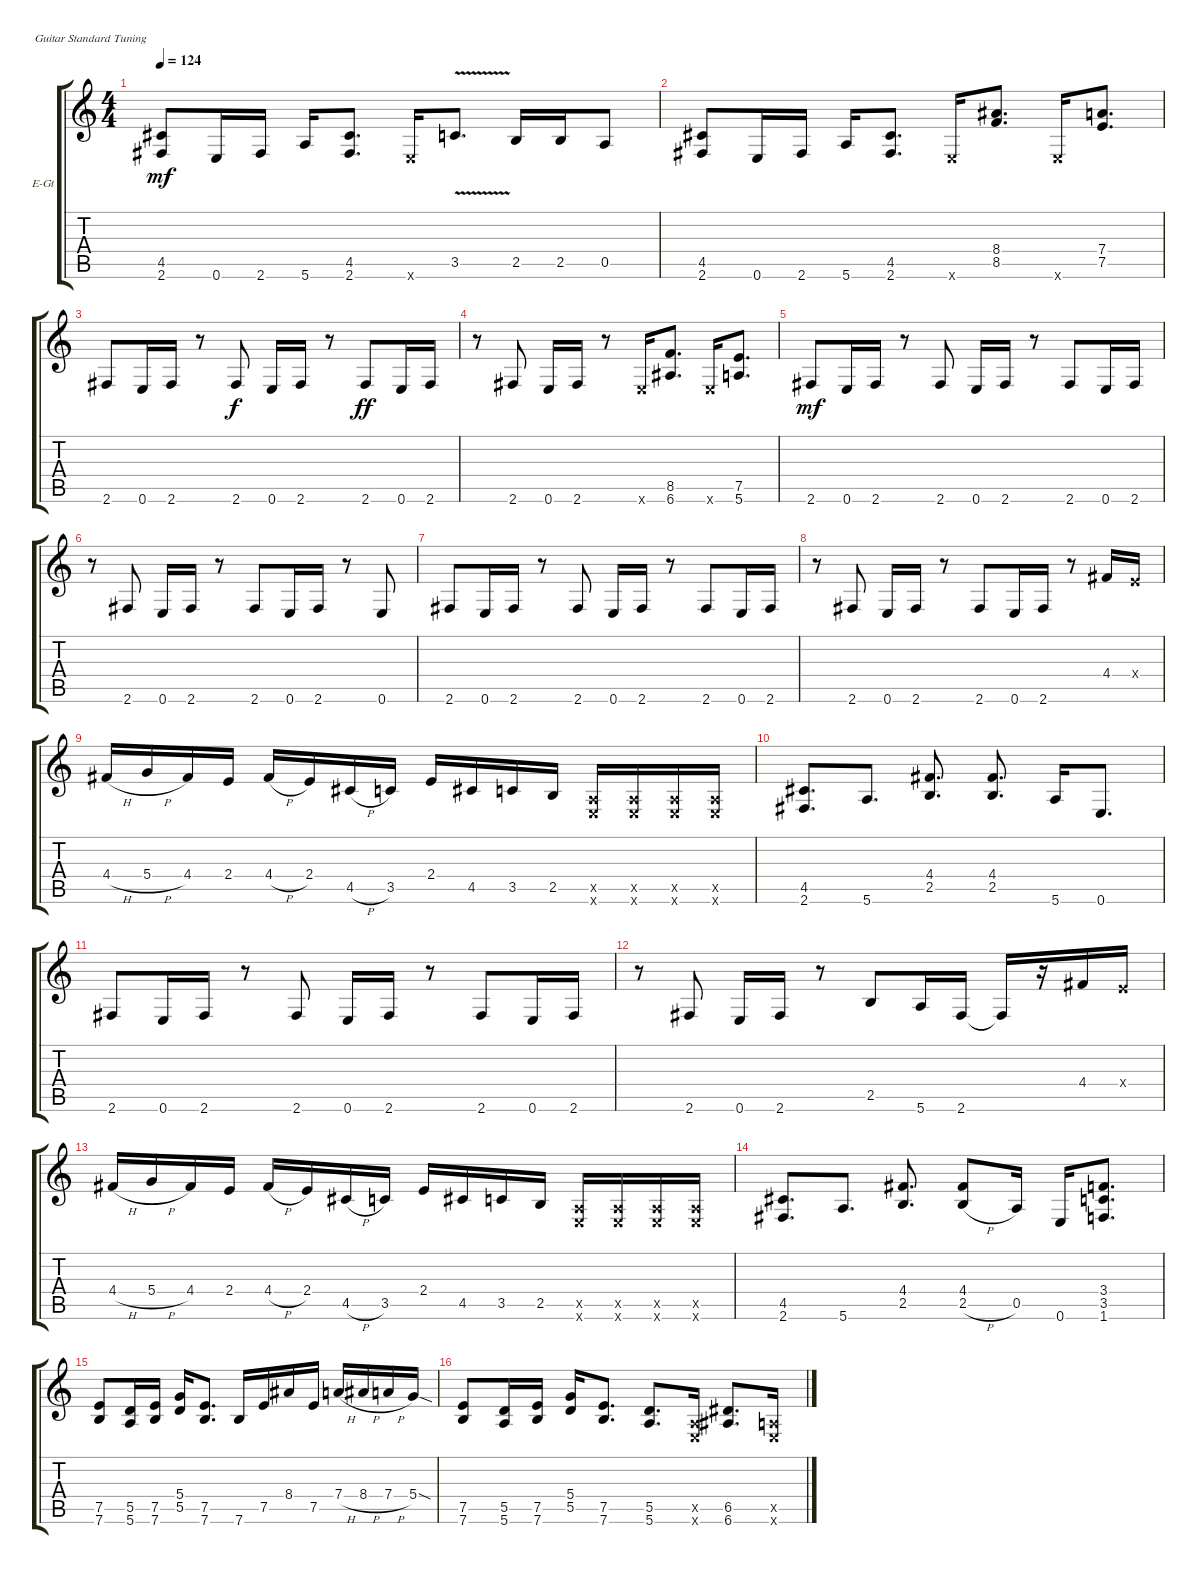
\defaultSystemsLayout 4
\bracketExtendMode groupsimilarinstruments
\firstSystemTrackNameOrientation horizontal
\otherSystemsTrackNameOrientation horizontal
\track ("Glen Drover" "E-Gt") {instrument distortionguitar}
\staff {score tabs}
\tuning (E4 B3 G3 D3 A2 E2)
\ts (4 4)
\tempo 124
\clef g2
\ks c
(2.6 4.5).8{dy mf} 0.6.16 2.6.16 5.6.16 (2.6 4.5).8{d} 0.6{x}.16 3.5{v}.8{d} 2.5.16 2.5.16 0.5.8 |
(2.6 4.5).8 0.6.16 2.6.16 5.6.16 (2.6 4.5).8{d} 0.6{x}.16 (8.5 8.4).8{d} 0.6{x}.16 (7.5 7.4).8{d} |
2.6.8 0.6.16 2.6.16 r.8 2.6.8{dy f} 0.6.16 2.6.16 r.8 2.6.8{dy ff} 0.6.16 2.6.16 |
r.8 2.6.8 0.6.16 2.6.16 r.8 0.6{x}.16 (6.6 8.5).8{d} 0.6{x}.16 (5.6 7.5).8{d} |
2.6.8{dy mf} 0.6.16 2.6.16 r.8 2.6.8 0.6.16 2.6.16 r.8 2.6.8 0.6.16 2.6.16 |
r.8 2.6.8 0.6.16 2.6.16 r.8 2.6.8 0.6.16 2.6.16 r.8 0.6.8 |
2.6.8 0.6.16 2.6.16 r.8 2.6.8 0.6.16 2.6.16 r.8 2.6.8 0.6.16 2.6.16 |
r.8 2.6.8 0.6.16 2.6.16 r.8 2.6.8 0.6.16 2.6.16 r.8 4.4.16 2.4{x}.16 |
4.4{h}.16 5.4{h}.16 4.4.16 2.4.16 4.4{h}.16 2.4.16 4.5{h}.16 3.5.16 2.4.16 4.5.16 3.5.16 2.5.16 (0.6{x} 0.5{x}).16 (0.6{x} 0.5{x}).16 (0.5{x} 0.6{x}).16 (0.6{x} 0.5{x}).16 |
(4.5 2.6).8{d} 5.6.8{d} (2.5 4.4).8{d} (2.5 4.4).8{d} 5.6.16 0.6.8{d} |
2.6.8 0.6.16 2.6.16 r.8 2.6.8 0.6.16 2.6.16 r.8 2.6.8 0.6.16 2.6.16 |
r.8 2.6.8 0.6.16 2.6.16 r.8 2.5.8 5.6.16 2.6.16 2.6{t}.16 r.16 4.4.16 2.4{x}.16 |
4.4{h}.16 5.4{h}.16 4.4.16 2.4.16 4.4{h}.16 2.4.16 4.5{h}.16 3.5.16 2.4.16 4.5.16 3.5.16 2.5.16 (0.5{x} 0.6{x}).16 (0.6{x} 0.5{x}).16 (0.5{x} 0.6{x}).16 (0.6{x} 0.5{x}).16 |
(4.5 2.6).8{d} 5.6.8{d} (2.5 4.4).8{d} (2.5{h} 4.4).8 0.5.16 0.6.16 (3.5 1.6 3.4).8{d} |
(7.6 7.5).8 (5.5 5.6).16 (7.5 7.6).16 (5.4 5.5).16 (7.5 7.6).8{d} 7.6.16 7.5.16 8.4.16 7.5.16 7.4{h}.16 8.4{h}.16 7.4{h}.16 5.4{sod}.16 |
(7.6 7.5).8 (5.5 5.6).16 (7.5 7.6).16 (5.4 5.5).16 (7.5 7.6).8{d} (5.6 5.5).8{d} (0.5{x} 0.6{x}).16 (6.5 6.6).8{d} (0.6{x} 0.5{x}).16
